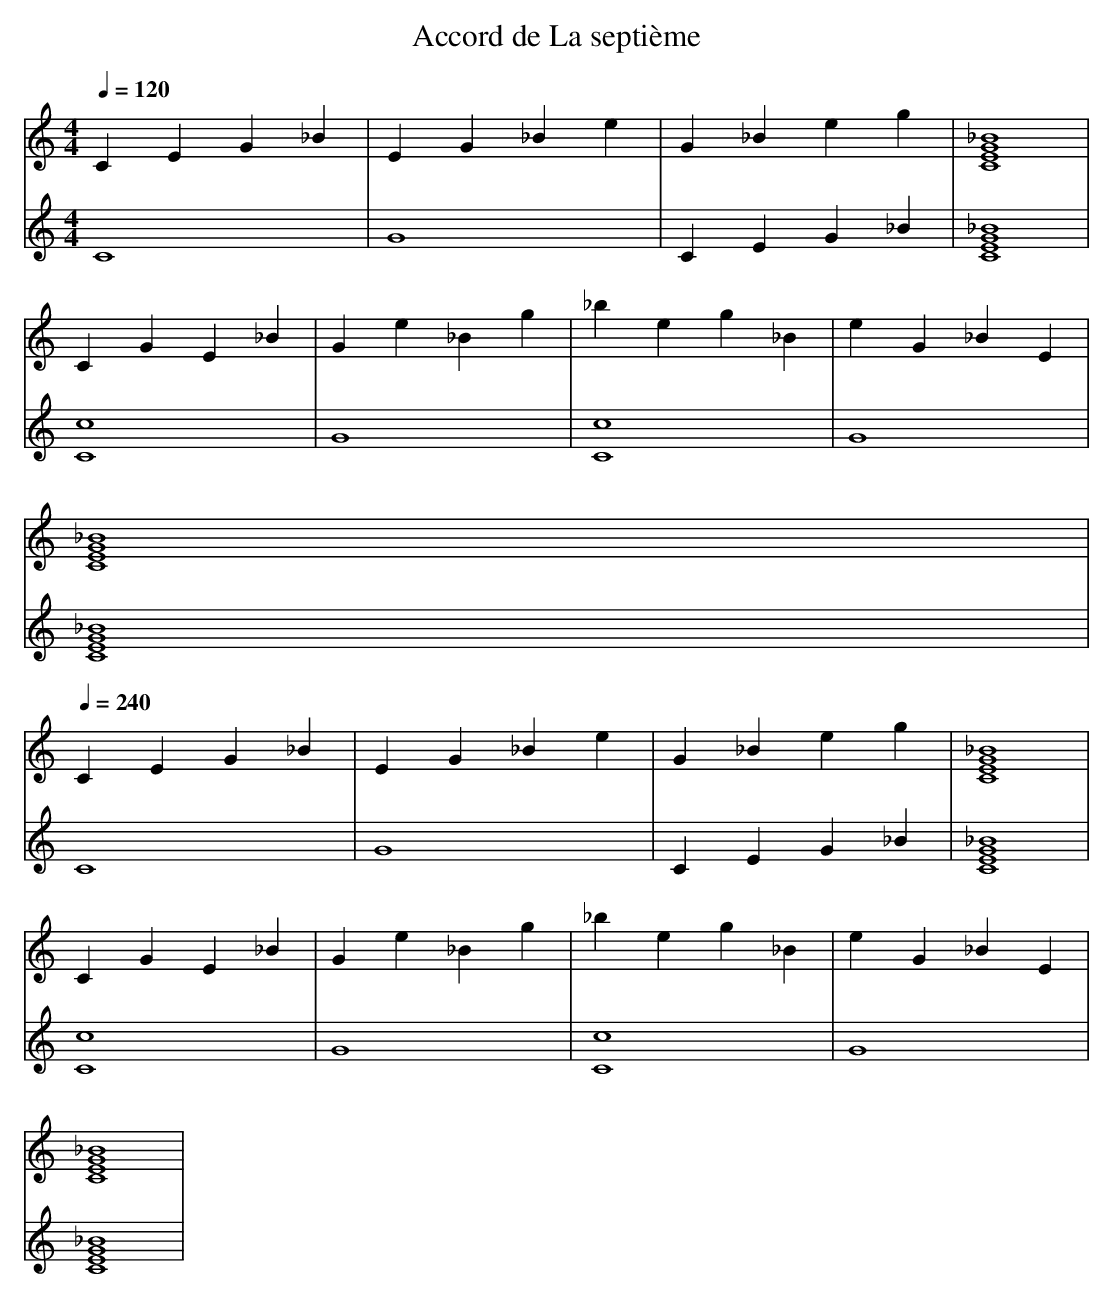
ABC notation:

X:1
T:Accord de La septième
M: 4/4
L: 1/4
Q:1/4=120
K:C
V:1
C E G _B | E G _B e | G _B e g | [C4 E4 G4 _B4] |
C G E _B | G e _B g | _b e g _B | e G _B E |
[C4 E4 G4 _B4] |
Q:1/4=240
C E G _B | E G _B e | G _B e g | [C4 E4 G4 _B4] |
C G E _B | G e _B g | _b e g _B | e G _B E |
[C4 E4 G4 _B4] |
V:2
C4 | G4 | C E G _B | [C4 E4 G4 _B4] |
[C4 c4] | G4 | [C4 c4] | G4 |
[C4 E4 G4 _B4] |
Q:1/4=240
C4 | G4 | C E G _B | [C4 E4 G4 _B4] |
[C4 c4] | G4 | [C4 c4] | G4 |
[C4 E4 G4 _B4] |
